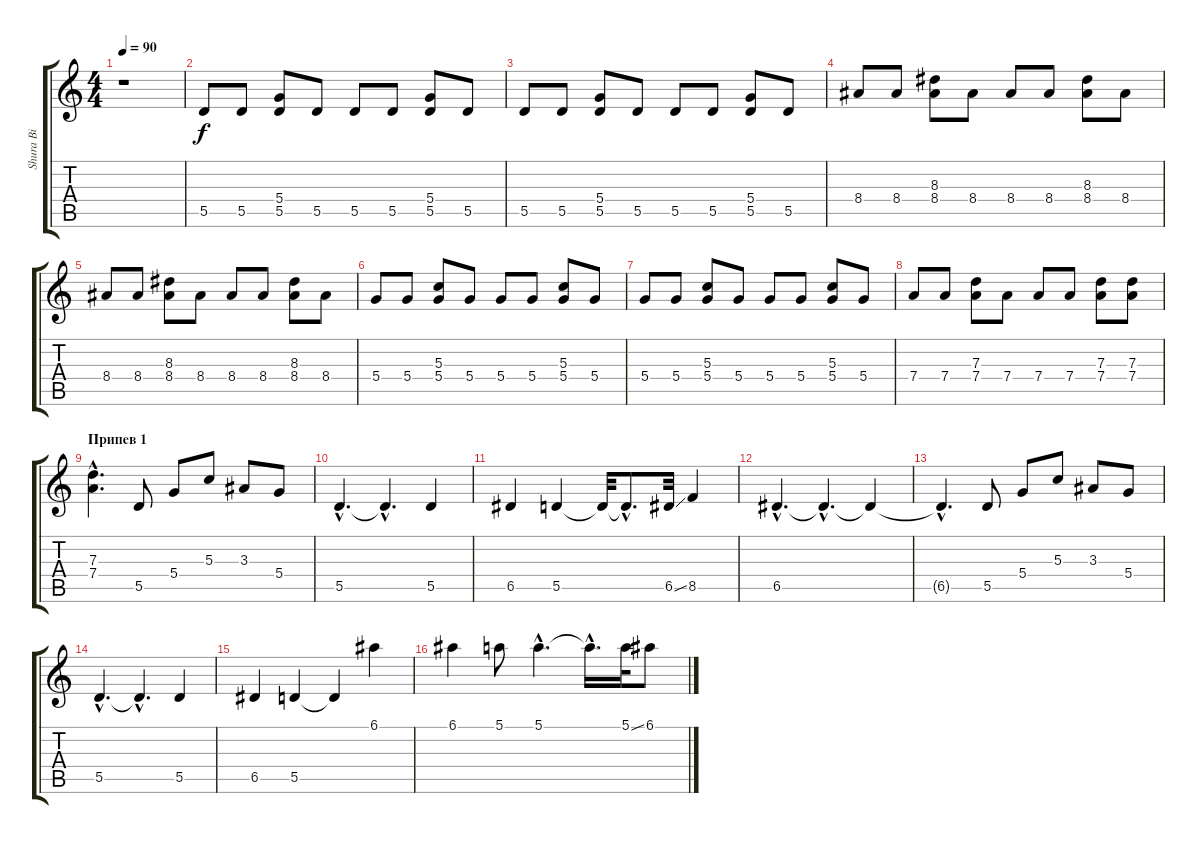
\track ("Shura Bi" "Shura Bi") {instrument overdrivenguitar}
\staff {score tabs}
\tuning (E4 B3 G3 D3 A2 E2) {hide}
\ts (4 4)
\tempo 90
\clef g2
\ks c
r.1{dy f} |
5.5.8{volume 10} 5.5.8 (5.4 5.5).8 5.5.8 5.5.8 5.5.8 (5.4 5.5).8 5.5.8 |
5.5.8 5.5.8 (5.4 5.5).8 5.5.8 5.5.8 5.5.8 (5.4 5.5).8 5.5.8 |
8.4.8 8.4.8 (8.3 8.4).8 8.4.8 8.4.8 8.4.8 (8.3 8.4).8 8.4.8 |
8.4.8 8.4.8 (8.3 8.4).8 8.4.8 8.4.8 8.4.8 (8.3 8.4).8 8.4.8 |
5.4.8 5.4.8 (5.3 5.4).8 5.4.8 5.4.8 5.4.8 (5.3 5.4).8 5.4.8 |
5.4.8 5.4.8 (5.3 5.4).8 5.4.8 5.4.8 5.4.8 (5.3 5.4).8 5.4.8 |
7.4.8 7.4.8 (7.3 7.4).8 7.4.8 7.4.8 7.4.8 (7.3 7.4).8 (7.3 7.4).8 |
\section ("" "Припев 1")
(7.3{hac} 7.4{hac}).4{d} 5.5.8{volume 16} 5.4.8 5.3.8 3.3.8 5.4.8 |
5.5{hac}.4{d} 5.5{hac t}.4{d} 5.5.4 |
6.5.4 5.5.4 5.5{t}.32 5.5{hac t}.8{d} 6.5{ss}.32 8.5.4 |
6.5{hac}.4{d} 6.5{hac t}.4{d} 6.5{t}.4 |
6.5{hac t}.4{d} 5.5.8 5.4.8 5.3.8 3.3.8 5.4.8 |
5.5{hac}.4{d} 5.5{hac t}.4{d} 5.5.4 |
6.5.4 5.5.4 5.5{t}.4 6.1.4 |
6.1.4 5.1.8 5.1{hac}.4{d} 5.1{hac t}.16{d} 5.1{ss}.32 6.1.8
